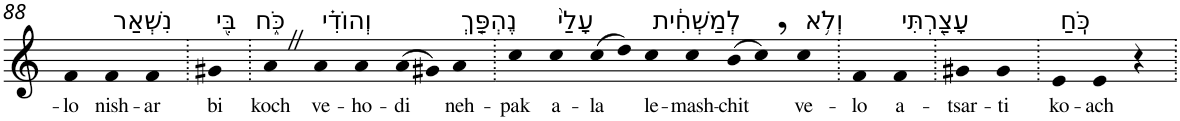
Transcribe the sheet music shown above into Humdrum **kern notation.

**kern	**text
*part1	*part1
*staff1	*staff1
*I"Piano	*
*I'Pno	*
!!LO:PB:g=z
*clefG2	*
*k[]	*
=88	=88
!	!LO:LY:b
4f	-lo
!LO:TX:a:t=נִשְׁאַר	!
!	!LO:LY:b
4f	nish-
!	!LO:LY:b
4f	-ar
=89.	=89.
!LO:TX:a:t=בִּ֖י	!
!	!LO:LY:b
4g#X	bi
=90.	=90.
!LO:TX:a:t=כֹּ֑ח	!
!	!LO:LY:b
4aZ	koch
!LO:TX:a:t=וְהוֹדִ֗י	!
!	!LO:LY:b
4a	ve-
!	!LO:LY:b
4a	-ho-
!	!LO:LY:b
(>8a	-di
8g#X)	.
!LO:TX:a:t=נֶהְפַּ֤ךְ	!
!	!LO:LY:b
4a	neh-
=91.	=91.
!	!LO:LY:b
4cc	-pak
!LO:TX:a:t=עָלַי֙	!
!	!LO:LY:b
4cc	a-
!	!LO:LY:b
(>8cc	-la
8dd)	.
!LO:TX:a:t=לְמַשְׁחִ֔ית	!
!	!LO:LY:b
4cc	le-
!	!LO:LY:b
4cc	-mash-
!	!LO:LY:b
(>8b	-chit
8cc,)	.
!LO:TX:a:t=וְלֹ֥א	!
!	!LO:LY:b
4cc	ve-
=92.	=92.
!	!LO:LY:b
4f	-lo
!LO:TX:a:t=עָצַ֖רְתִּי	!
!	!LO:LY:b
4f	a-
=93.	=93.
!	!LO:LY:b
4g#X	-tsar-
!	!LO:LY:b
4g#	-ti
=94.	=94.
!LO:TX:a:t=כֹּֽחַ	!
!	!LO:LY:b
4e	ko-
!	!LO:LY:b
4e	-ach
4r	.
=.	=.
*-	*-
